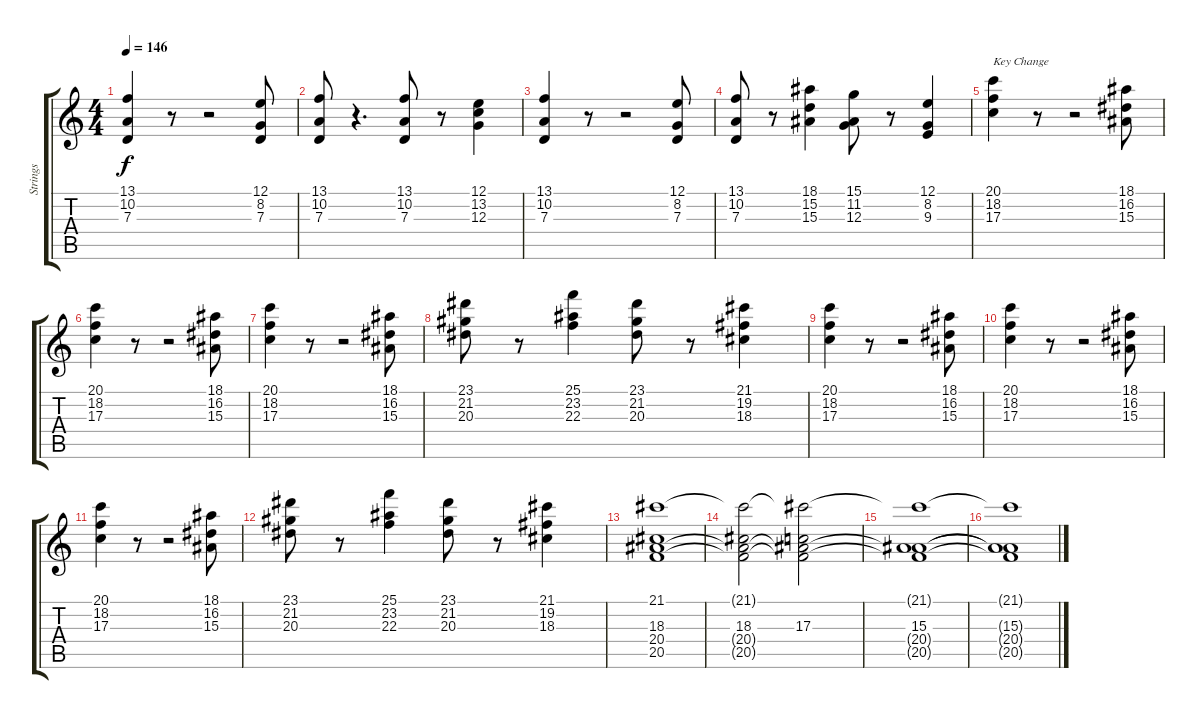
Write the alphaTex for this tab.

\track ("Strings" "Strings") {instrument stringensemble1}
\staff {score tabs}
\tuning (E4 B3 G3 D3 A2 E2) {hide}
\ts (4 4)
\tempo 146
\clef g2
\ks c
(13.1 10.2 7.3).4{dy f} r.8 r.2 (12.1 8.2 7.3).8 |
(13.1 10.2 7.3).8 r.4{d} (13.1 10.2 7.3).8 r.8 (12.1 13.2 12.3).4 |
(13.1 10.2 7.3).4 r.8 r.2 (12.1 8.2 7.3).8 |
(13.1 10.2 7.3).8 r.8 (18.1 15.2 15.3).4 (15.1 11.2 12.3).8 r.8 (12.1 8.2 9.3).4 |
(20.1 18.2 17.3).4{txt "Key Change"} r.8 r.2 (18.1 16.2 15.3).8 |
(20.1 18.2 17.3).4 r.8 r.2 (18.1 16.2 15.3).8 |
(20.1 18.2 17.3).4 r.8 r.2 (18.1 16.2 15.3).8 |
(23.1 21.2 20.3).8 r.8 (25.1 23.2 22.3).4 (23.1 21.2 20.3).8 r.8 (21.1 19.2 18.3).4 |
(20.1 18.2 17.3).4 r.8 r.2 (18.1 16.2 15.3).8 |
(20.1 18.2 17.3).4 r.8 r.2 (18.1 16.2 15.3).8 |
(20.1 18.2 17.3).4 r.8 r.2 (18.1 16.2 15.3).8 |
(23.1 21.2 20.3).8 r.8 (25.1 23.2 22.3).4 (23.1 21.2 20.3).8 r.8 (21.1 19.2 18.3).4 |
(21.1 18.3 20.4 20.5).1 |
(21.1{t} 18.3 20.4{t} 20.5{t}).2 (21.1{t} 17.3 20.4{t} 20.5{t}).2 |
(21.1{t} 15.3 20.4{t} 20.5{t}).1 |
(21.1{t} 15.3{t} 20.4{t} 20.5{t}).1
